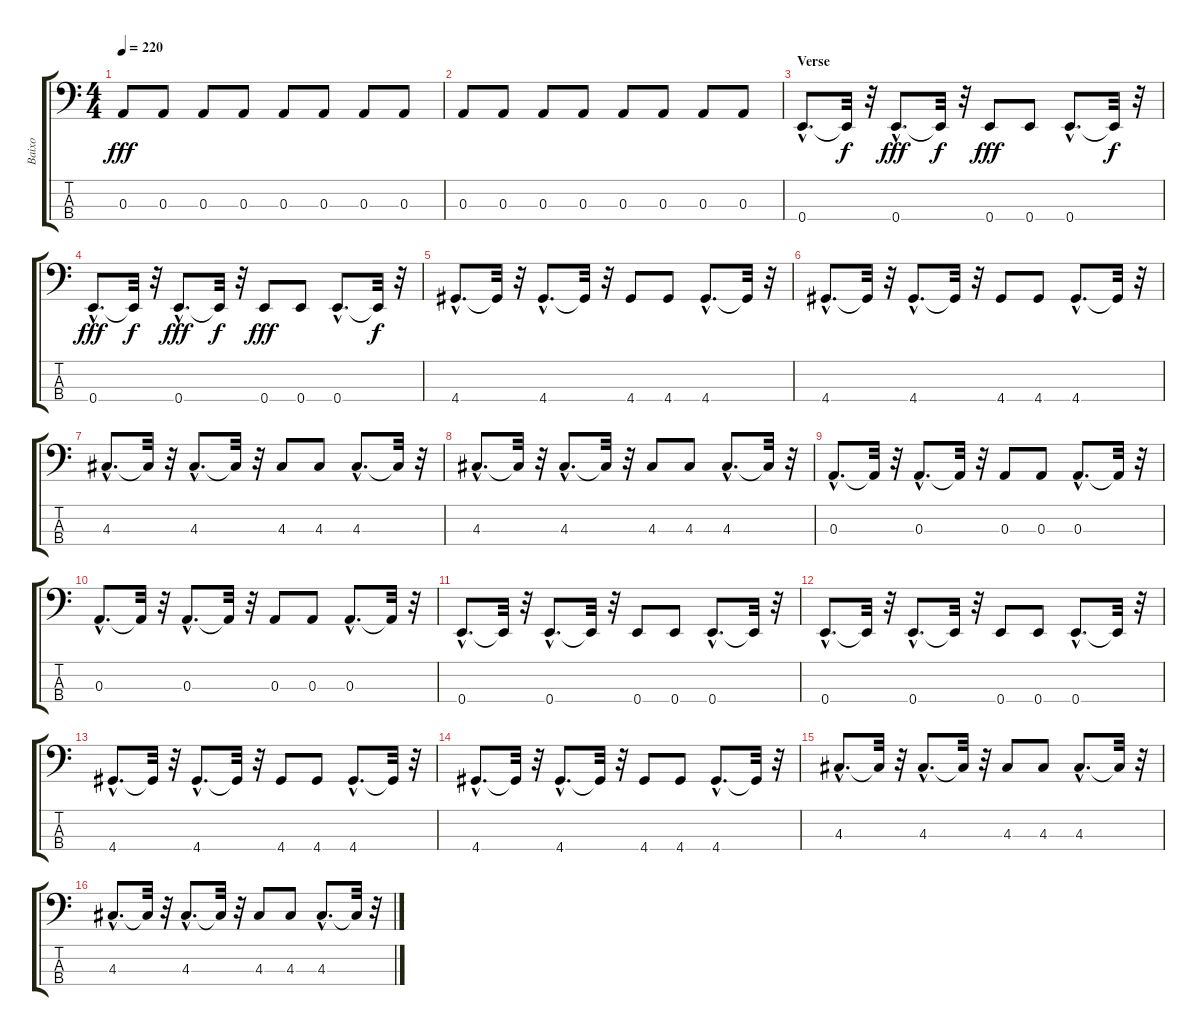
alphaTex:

\track ("Baixo" "Baixo") {instrument electricbasspick}
\staff {score tabs}
\tuning (G2 D2 A1 E1) {hide}
\ts (4 4)
\tempo 220
\clef f4
\ks c
0.3.8{dy fff} 0.3.8 0.3.8 0.3.8 0.3.8 0.3.8 0.3.8 0.3.8 |
0.3.8 0.3.8 0.3.8 0.3.8 0.3.8 0.3.8 0.3.8 0.3.8 |
\section ("" "Verse")
0.4{hac}.8{d} 0.4{t}.32{dy f} r.32 0.4{hac}.8{d dy fff} 0.4{t}.32{dy f} r.32 0.4.8{dy fff} 0.4.8 0.4{hac}.8{d} 0.4{t}.32{dy f} r.32 |
0.4{hac}.8{d dy fff} 0.4{t}.32{dy f} r.32 0.4{hac}.8{d dy fff} 0.4{t}.32{dy f} r.32 0.4.8{dy fff} 0.4.8 0.4{hac}.8{d} 0.4{t}.32{dy f} r.32 |
4.4{hac}.8{d} 4.4{t}.32 r.32 4.4{hac}.8{d} 4.4{t}.32 r.32 4.4.8 4.4.8 4.4{hac}.8{d} 4.4{t}.32 r.32 |
4.4{hac}.8{d} 4.4{t}.32 r.32 4.4{hac}.8{d} 4.4{t}.32 r.32 4.4.8 4.4.8 4.4{hac}.8{d} 4.4{t}.32 r.32 |
4.3{hac}.8{d} 4.3{t}.32 r.32 4.3{hac}.8{d} 4.3{t}.32 r.32 4.3.8 4.3.8 4.3{hac}.8{d} 4.3{t}.32 r.32 |
4.3{hac}.8{d} 4.3{t}.32 r.32 4.3{hac}.8{d} 4.3{t}.32 r.32 4.3.8 4.3.8 4.3{hac}.8{d} 4.3{t}.32 r.32 |
0.3{hac}.8{d} 0.3{t}.32 r.32 0.3{hac}.8{d} 0.3{t}.32 r.32 0.3.8 0.3.8 0.3{hac}.8{d} 0.3{t}.32 r.32 |
0.3{hac}.8{d} 0.3{t}.32 r.32 0.3{hac}.8{d} 0.3{t}.32 r.32 0.3.8 0.3.8 0.3{hac}.8{d} 0.3{t}.32 r.32 |
0.4{hac}.8{d} 0.4{t}.32 r.32 0.4{hac}.8{d} 0.4{t}.32 r.32 0.4.8 0.4.8 0.4{hac}.8{d} 0.4{t}.32 r.32 |
0.4{hac}.8{d} 0.4{t}.32 r.32 0.4{hac}.8{d} 0.4{t}.32 r.32 0.4.8 0.4.8 0.4{hac}.8{d} 0.4{t}.32 r.32 |
4.4{hac}.8{d} 4.4{t}.32 r.32 4.4{hac}.8{d} 4.4{t}.32 r.32 4.4.8 4.4.8 4.4{hac}.8{d} 4.4{t}.32 r.32 |
4.4{hac}.8{d} 4.4{t}.32 r.32 4.4{hac}.8{d} 4.4{t}.32 r.32 4.4.8 4.4.8 4.4{hac}.8{d} 4.4{t}.32 r.32 |
4.3{hac}.8{d} 4.3{t}.32 r.32 4.3{hac}.8{d} 4.3{t}.32 r.32 4.3.8 4.3.8 4.3{hac}.8{d} 4.3{t}.32 r.32 |
4.3{hac}.8{d} 4.3{t}.32 r.32 4.3{hac}.8{d} 4.3{t}.32 r.32 4.3.8 4.3.8 4.3{hac}.8{d} 4.3{t}.32 r.32
